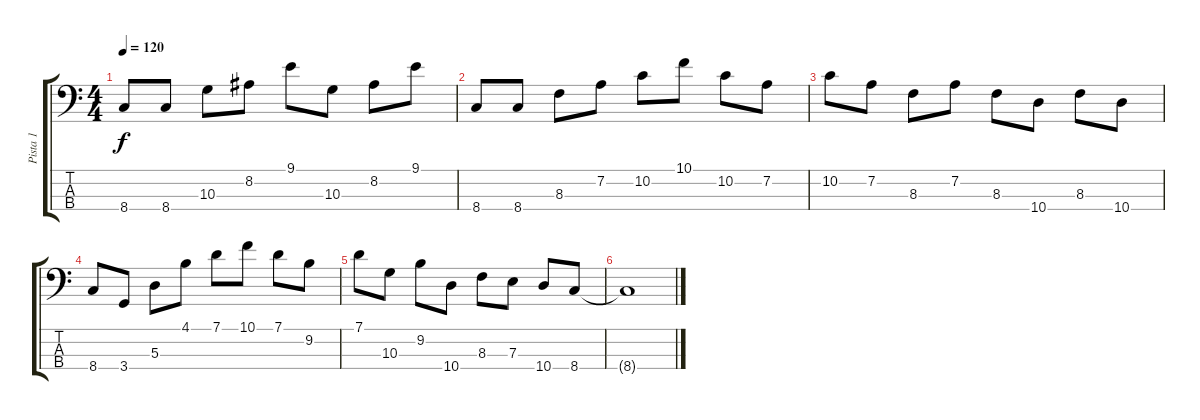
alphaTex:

\track ("Pista 1" "Pista 1") {instrument contrabass}
\staff {score tabs}
\tuning (G2 D2 A1 E1) {hide}
\ts (4 4)
\tempo 120
\clef f4
\ks c
8.4.8{dy f} 8.4.8 10.3.8 8.2.8 9.1.8 10.3.8 8.2.8 9.1.8 |
8.4.8 8.4.8 8.3.8 7.2.8 10.2.8 10.1.8 10.2.8 7.2.8 |
10.2.8 7.2.8 8.3.8 7.2.8 8.3.8 10.4.8 8.3.8 10.4.8 |
8.4.8 3.4.8 5.3.8 4.1.8 7.1.8 10.1.8 7.1.8 9.2.8 |
7.1.8 10.3.8 9.2.8 10.4.8 8.3.8 7.3.8 10.4.8 8.4.8 |
8.4{t}.1
